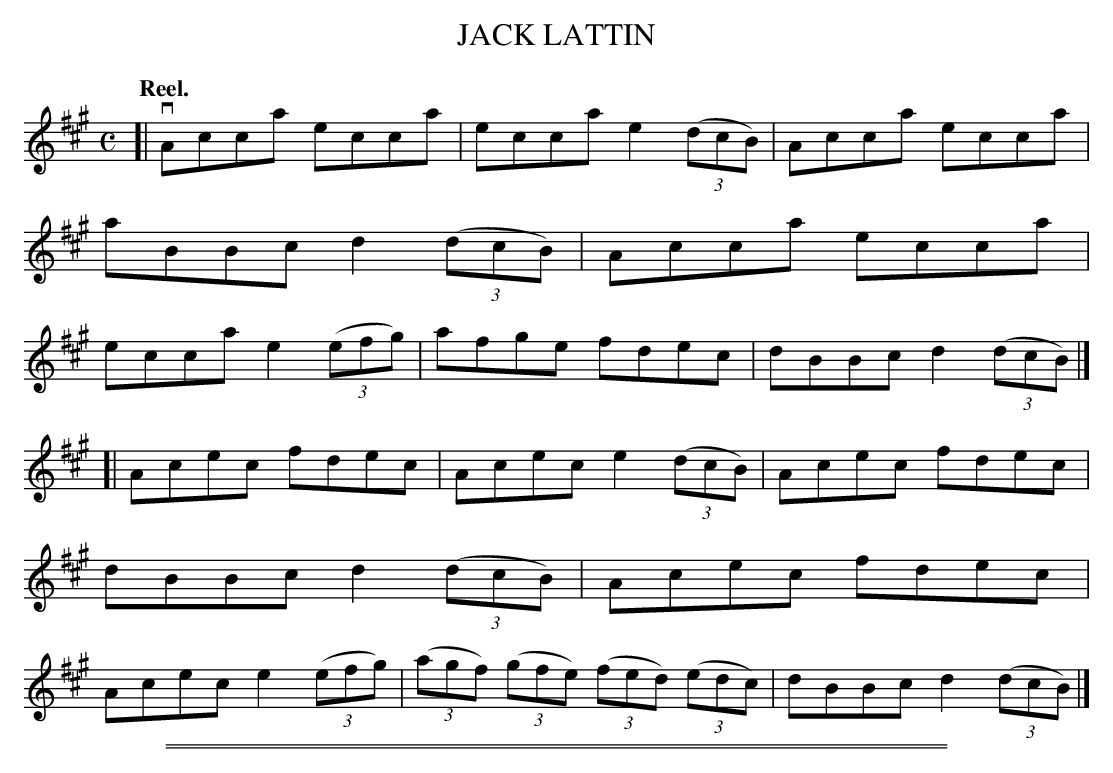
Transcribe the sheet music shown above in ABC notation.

X:1
T: JACK LATTIN
Q:"Reel."
M: C
L: 1/8
K: A
[|\
vAcca ecca | ecca e2(3(dcB) |\
Acca ecca | aBBc d2(3(dcB) |\
Acca ecca | ecca e2(3(efg) |\
afge fdec | dBBc d2(3(dcB) |]
[|\
Acec fdec | Acec e2(3(dcB) |\
Acec fdec | dBBc d2(3(dcB) |\
Acec fdec | Acec e2(3(efg) |\
(3(agf) (3(gfe) (3(fed) (3(edc) | dBBc d2(3(dcB) |]
